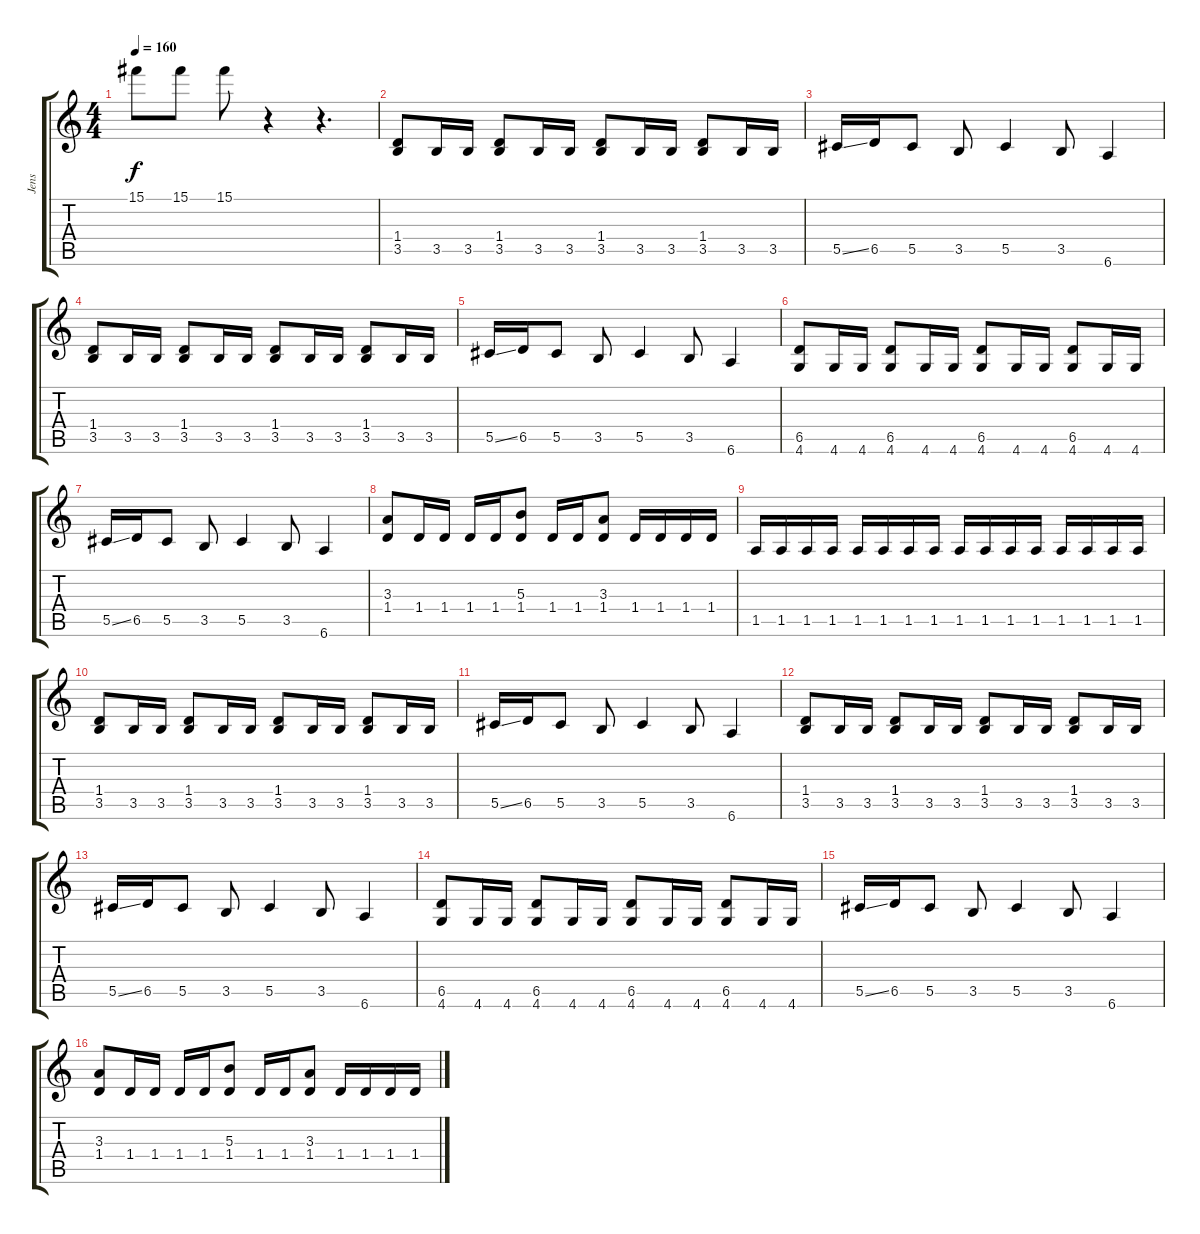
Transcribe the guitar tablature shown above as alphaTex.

\track ("Jens " "Jens ") {instrument distortionguitar}
\staff {score tabs}
\tuning (Eb4 Bb3 Gb3 Db3 Ab2 Eb2) {hide}
\ts (4 4)
\tempo 160
\clef g2
\ks c
15.1.8{dy f} 15.1.8 15.1.8 r.4 r.4{d} |
(1.4 3.5).8 3.5.16 3.5.16 (1.4 3.5).8 3.5.16 3.5.16 (1.4 3.5).8 3.5.16 3.5.16 (1.4 3.5).8 3.5.16 3.5.16 |
5.5{ss}.16 6.5.16 5.5.8 3.5.8 5.5.4 3.5.8 6.6.4 |
(1.4 3.5).8 3.5.16 3.5.16 (1.4 3.5).8 3.5.16 3.5.16 (1.4 3.5).8 3.5.16 3.5.16 (1.4 3.5).8 3.5.16 3.5.16 |
5.5{ss}.16 6.5.16 5.5.8 3.5.8 5.5.4 3.5.8 6.6.4 |
(6.5 4.6).8 4.6.16 4.6.16 (6.5 4.6).8 4.6.16 4.6.16 (6.5 4.6).8 4.6.16 4.6.16 (6.5 4.6).8 4.6.16 4.6.16 |
5.5{ss}.16 6.5.16 5.5.8 3.5.8 5.5.4 3.5.8 6.6.4 |
(3.3 1.4).8 1.4.16 1.4.16 1.4.16 1.4.16 (5.3 1.4).8 1.4.16 1.4.16 (3.3 1.4).8 1.4.16 1.4.16 1.4.16 1.4.16 |
1.5.16 1.5.16 1.5.16 1.5.16 1.5.16 1.5.16 1.5.16 1.5.16 1.5.16 1.5.16 1.5.16 1.5.16 1.5.16 1.5.16 1.5.16 1.5.16 |
(1.4 3.5).8 3.5.16 3.5.16 (1.4 3.5).8 3.5.16 3.5.16 (1.4 3.5).8 3.5.16 3.5.16 (1.4 3.5).8 3.5.16 3.5.16 |
5.5{ss}.16 6.5.16 5.5.8 3.5.8 5.5.4 3.5.8 6.6.4 |
(1.4 3.5).8 3.5.16 3.5.16 (1.4 3.5).8 3.5.16 3.5.16 (1.4 3.5).8 3.5.16 3.5.16 (1.4 3.5).8 3.5.16 3.5.16 |
5.5{ss}.16 6.5.16 5.5.8 3.5.8 5.5.4 3.5.8 6.6.4 |
(6.5 4.6).8 4.6.16 4.6.16 (6.5 4.6).8 4.6.16 4.6.16 (6.5 4.6).8 4.6.16 4.6.16 (6.5 4.6).8 4.6.16 4.6.16 |
5.5{ss}.16 6.5.16 5.5.8 3.5.8 5.5.4 3.5.8 6.6.4 |
(3.3 1.4).8 1.4.16 1.4.16 1.4.16 1.4.16 (5.3 1.4).8 1.4.16 1.4.16 (3.3 1.4).8 1.4.16 1.4.16 1.4.16 1.4.16
